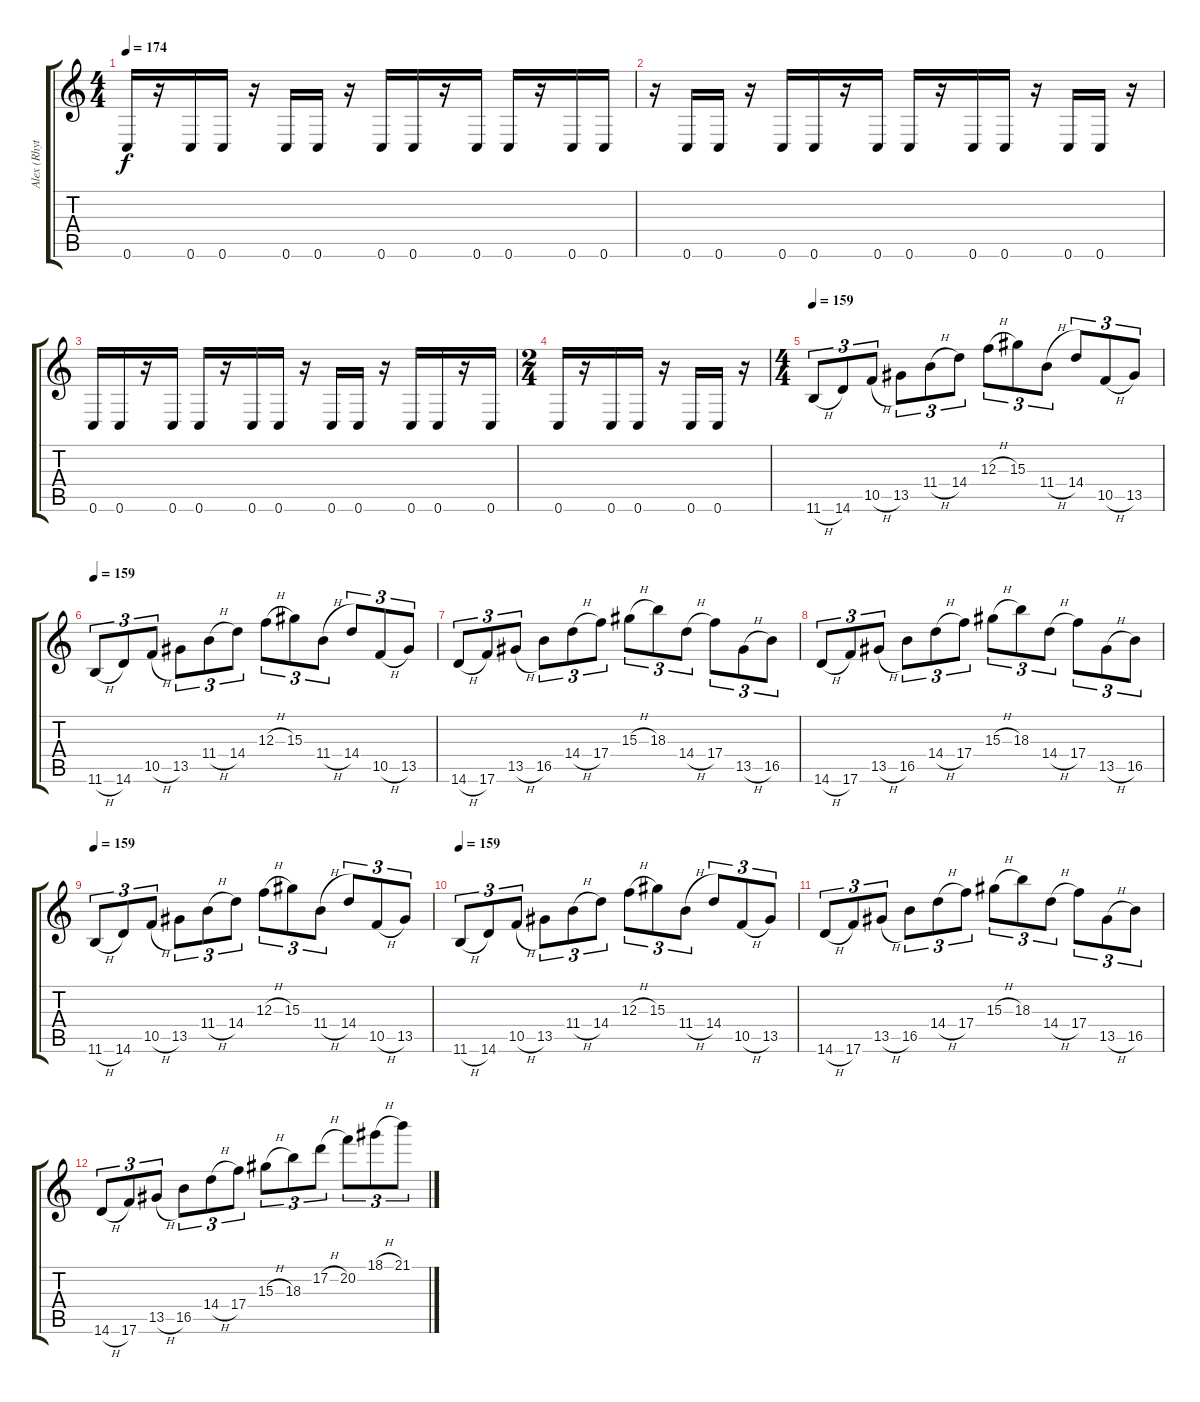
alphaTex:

\track ("Alex (Rhythm Guitar)" "Alex (Rhyt") {instrument distortionguitar}
\staff {score tabs}
\tuning (D4 A3 F3 C3 G2 C2) {hide}
\ts (4 4)
\tempo 174
\clef g2
\ks c
0.6.16{dy f} r.16 0.6.16 0.6.16 r.16 0.6.16 0.6.16 r.16 0.6.16 0.6.16 r.16 0.6.16 0.6.16 r.16 0.6.16 0.6.16 |
r.16 0.6.16 0.6.16 r.16 0.6.16 0.6.16 r.16 0.6.16 0.6.16 r.16 0.6.16 0.6.16 r.16 0.6.16 0.6.16 r.16 |
0.6.16 0.6.16 r.16 0.6.16 0.6.16 r.16 0.6.16 0.6.16 r.16 0.6.16 0.6.16 r.16 0.6.16 0.6.16 r.16 0.6.16 |
\ts (2 4)
0.6.16 r.16 0.6.16 0.6.16 r.16 0.6.16 0.6.16 r.16 |
\ts (4 4)
\tempo 159
11.6{h}.8{tu (3 2)} 14.6.8{tu (3 2)} 10.5{h}.8{tu (3 2)} 13.5.8{tu (3 2)} 11.4{h}.8{tu (3 2)} 14.4.8{tu (3 2)} 12.3{h}.8{tu (3 2)} 15.3.8{tu (3 2)} 11.4{h}.8{tu (3 2)} 14.4.8{tu (3 2)} 10.5{h}.8{tu (3 2)} 13.5.8{tu (3 2)} |
\tempo 159
11.6{h}.8{tu (3 2)} 14.6.8{tu (3 2)} 10.5{h}.8{tu (3 2)} 13.5.8{tu (3 2)} 11.4{h}.8{tu (3 2)} 14.4.8{tu (3 2)} 12.3{h}.8{tu (3 2)} 15.3.8{tu (3 2)} 11.4{h}.8{tu (3 2)} 14.4.8{tu (3 2)} 10.5{h}.8{tu (3 2)} 13.5.8{tu (3 2)} |
14.6{h}.8{tu (3 2)} 17.6.8{tu (3 2)} 13.5{h}.8{tu (3 2)} 16.5.8{tu (3 2)} 14.4{h}.8{tu (3 2)} 17.4.8{tu (3 2)} 15.3{h}.8{tu (3 2)} 18.3.8{tu (3 2)} 14.4{h}.8{tu (3 2)} 17.4.8{tu (3 2)} 13.5{h}.8{tu (3 2)} 16.5.8{tu (3 2)} |
14.6{h}.8{tu (3 2)} 17.6.8{tu (3 2)} 13.5{h}.8{tu (3 2)} 16.5.8{tu (3 2)} 14.4{h}.8{tu (3 2)} 17.4.8{tu (3 2)} 15.3{h}.8{tu (3 2)} 18.3.8{tu (3 2)} 14.4{h}.8{tu (3 2)} 17.4.8{tu (3 2)} 13.5{h}.8{tu (3 2)} 16.5.8{tu (3 2)} |
\tempo 159
11.6{h}.8{tu (3 2)} 14.6.8{tu (3 2)} 10.5{h}.8{tu (3 2)} 13.5.8{tu (3 2)} 11.4{h}.8{tu (3 2)} 14.4.8{tu (3 2)} 12.3{h}.8{tu (3 2)} 15.3.8{tu (3 2)} 11.4{h}.8{tu (3 2)} 14.4.8{tu (3 2)} 10.5{h}.8{tu (3 2)} 13.5.8{tu (3 2)} |
\tempo 159
11.6{h}.8{tu (3 2)} 14.6.8{tu (3 2)} 10.5{h}.8{tu (3 2)} 13.5.8{tu (3 2)} 11.4{h}.8{tu (3 2)} 14.4.8{tu (3 2)} 12.3{h}.8{tu (3 2)} 15.3.8{tu (3 2)} 11.4{h}.8{tu (3 2)} 14.4.8{tu (3 2)} 10.5{h}.8{tu (3 2)} 13.5.8{tu (3 2)} |
14.6{h}.8{tu (3 2)} 17.6.8{tu (3 2)} 13.5{h}.8{tu (3 2)} 16.5.8{tu (3 2)} 14.4{h}.8{tu (3 2)} 17.4.8{tu (3 2)} 15.3{h}.8{tu (3 2)} 18.3.8{tu (3 2)} 14.4{h}.8{tu (3 2)} 17.4.8{tu (3 2)} 13.5{h}.8{tu (3 2)} 16.5.8{tu (3 2)} |
14.6{h}.8{tu (3 2)} 17.6.8{tu (3 2)} 13.5{h}.8{tu (3 2)} 16.5.8{tu (3 2)} 14.4{h}.8{tu (3 2)} 17.4.8{tu (3 2)} 15.3{h}.8{tu (3 2)} 18.3.8{tu (3 2)} 17.2{h}.8{tu (3 2)} 20.2.8{tu (3 2)} 18.1{h}.8{tu (3 2)} 21.1.8{tu (3 2)}
